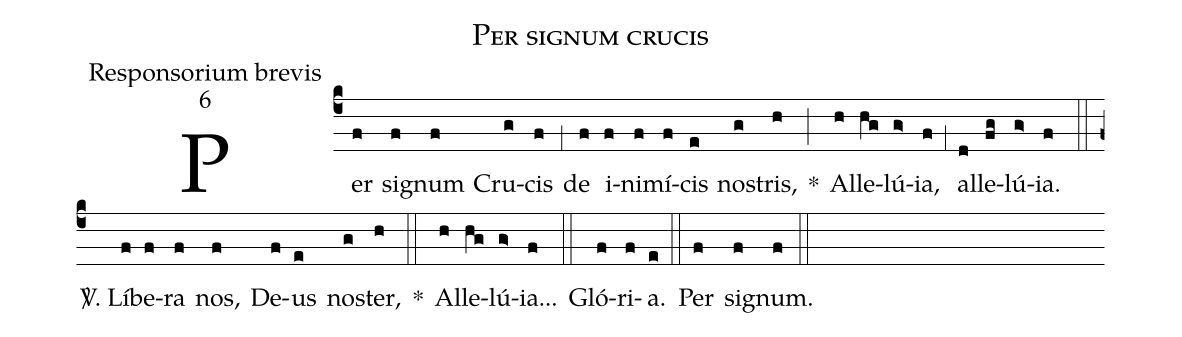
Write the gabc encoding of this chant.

name:Per signum crucis;
office-part:Responsorium brevis;
mode:6;
%%
(c4) Per(f) si(f)gnum(f) Cru(g)cis(f) (,1) de(f) i(f)ni(f)mí(f)cis(e) no(g)stris,(h) *(;) Al(h)le(hg)lú(g>)ia,(f) (,1) al(d)le(fg)lú(g>)ia.(f) (::)

<sp>V/</sp>. Lí(f)be(f)ra(f) nos,(f) De(f)us(e) no(g)ster,(h) *(::) Al(h)le(hg)lú(g>)ia...(f) (::)

Gló(f)ri(f)a.(e) (::)
Per(f) si(f)gnum.(f) (::)
